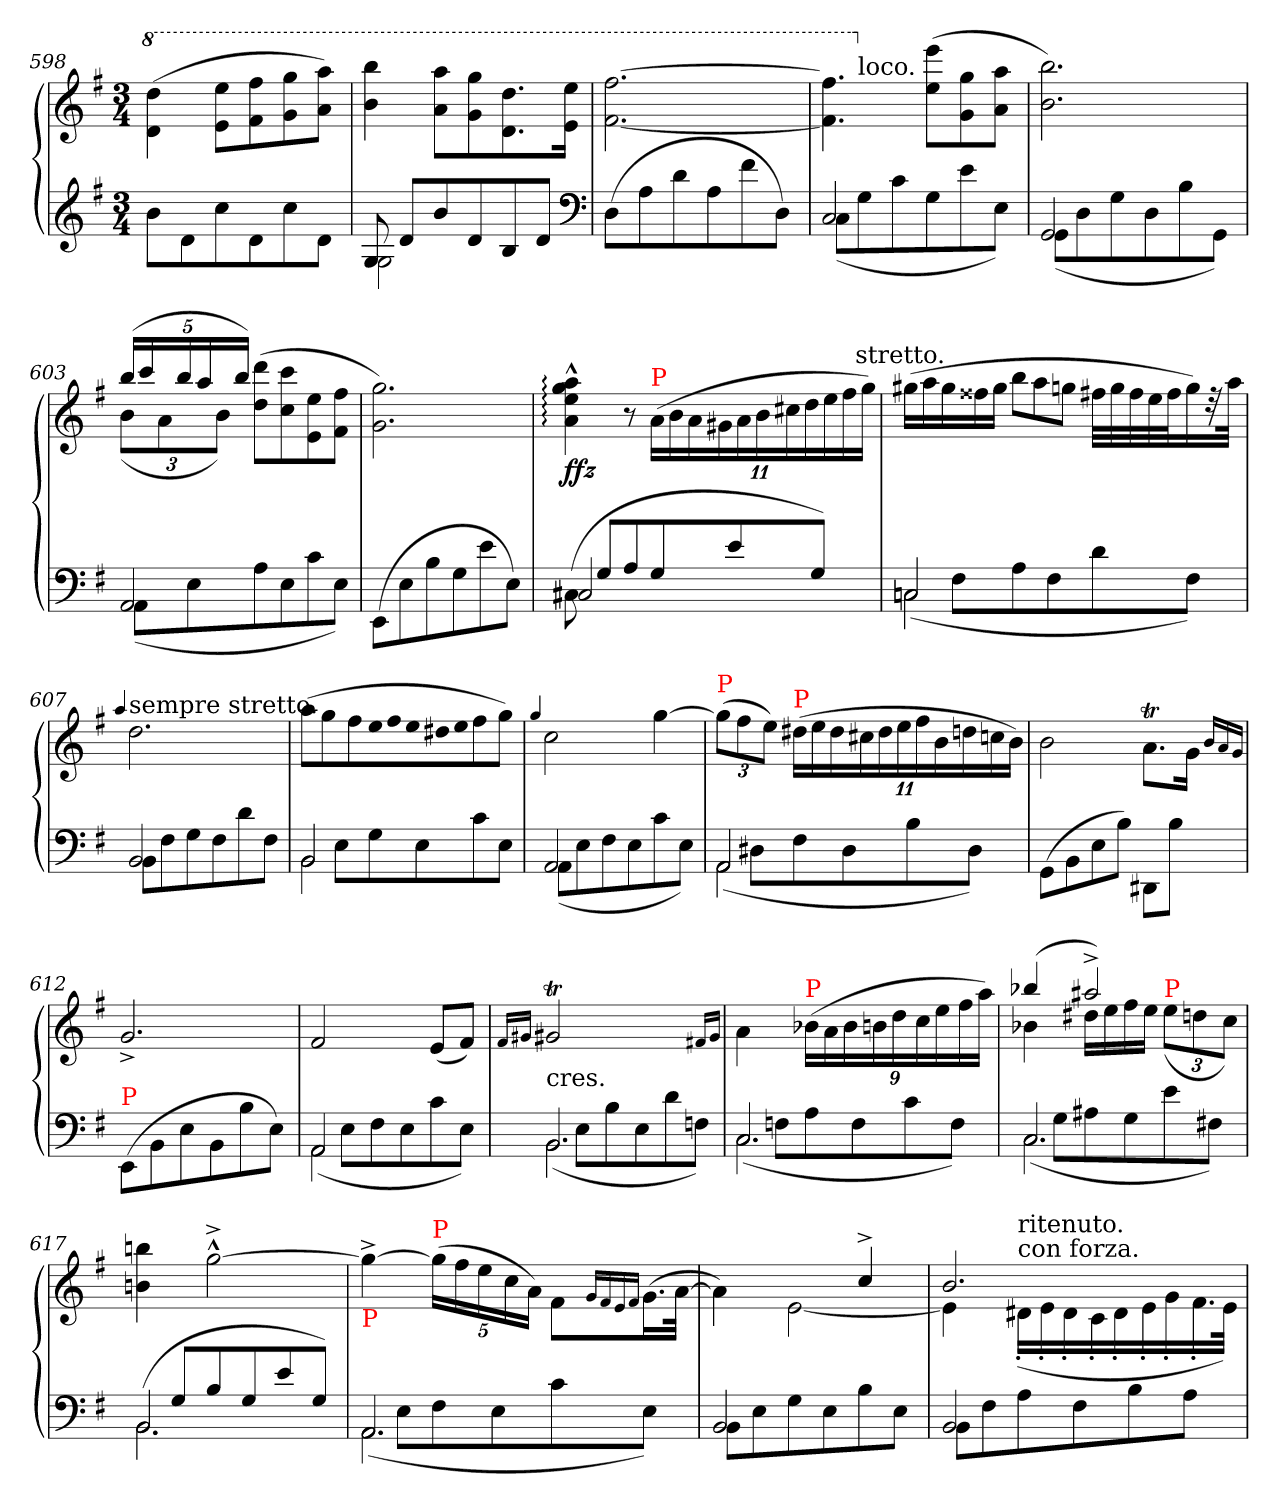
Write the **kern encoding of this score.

**kern	**kern	**dynam
*part1	*part1	*part1
*staff2	*staff1	*staff1/2
*clefG2	*clefG2	*
*k[f#]	*k[f#]	*
*M3/4	*M3/4	*
*	*8va	*
=598	=598	=598
8b\L	(>4ddd\ 4dd\	.
8d	.	.
8cc	8eee 8eeL	.
8d	8fff# 8ff#	.
8cc	8ggg 8gg	.
8dJ	8aaa 8aaJ)	.
=599	=599	=599
!LO:N:vis=2	!	!
*^	*	*
8G	2G	4bbb 4bb	.
8dL	.	.	.
8b	.	8aaa 8aaL	.
8d	.	8ggg 8gg	.
8B	4ryy	8.ddd 8.dd	.
8dJ	.	.	.
.	.	16eee 16eeJk	.
*v	*v	*	*
*clefF4	*	*
=600	=600	=600
(>8DL	[2.fff# [2.ff#	.
8A	.	.
8d	.	.
8A	.	.
8f#	.	.
8DJ)	.	.
=601	=601	=601
*^	*^	*
2C/	(>8C\L	4.fff#] 4.ff#]	8ryy	.
!	!	!	!LO:TX:a:t=loco.	!
.	8G	.	2ryy	.
.	8c	.	.	.
*	*	*X8va	*	*
.	8G	(>8eee 8eeL	.	.
4ryy	8e	8gg 8g	.	.
.	8EJ)	8aa 8aJ	8ryy	.
*	*	*v	*v	*
=602	=602	=602	=602
2GG/	(>8GG\L	2.bb 2.b)	.
.	8D	.	.
.	8G	.	.
.	8D	.	.
4ryy	8B	.	.
.	8GGJ)	.	.
=603	=603	=603	=603
*	*	*Xbrackettup	*
*	*	*^	*
2AA/	(>8AA\L	(>20bbLL	(<12bL	.
.	.	20ccc	.	.
.	.	.	12a	.
.	.	20bb	.	.
.	8E	.	.	.
.	.	20aa	.	.
.	.	.	12bJ)	.
.	.	20bbJJ)	.	.
.	8A	(>8ddd\ 8dd\L	2ryy	.
.	8E	8ccc 8cc	.	.
4ryy	8c	8ee 8e	.	.
.	8EJ)	8ff# 8f#J	.	.
*v	*v	*	*	*
*	*v	*v	*
=604	=604	=604
(>8EEL	2.gg 2.g)	.
8E	.	.
8B	.	.
8G	.	.
8e	.	.
8EJ)	.	.
=605	=605	=605
!LO:N:vis=2	!	!
*^	*	*
(>8C#X\	2C#X/	4aa:^^> 4gg:^^> 4ee:^^> 4a:^^>	ffz
8GL	.	.	.
8A	.	8r	.
!	!	!LO:TX:a:color=red:t=P	!
8G	.	(>88%3aLLL	.
.	.	88%3b	.
.	.	88%3a	.
.	.	88%3g#X	.
8e	4ryy	.	.
.	.	88%3a	.
.	.	88%3b	.
.	.	88%3cc#X	.
.	.	88%3dd	.
8GJ)	.	.	.
.	.	88%3ee	.
.	.	88%3ff#	.
!	!	!LO:TX:a:t=stretto.	!
.	.	88%3ggJJJ)	.
=606	=606	=606	=606
!	!LO:N:vis=2	!	!
*	*	*Xtuplet	*
2Cn/	(>8Cn\	(>20gg#XLL	.
.	.	20aa	.
.	.	20gg#	.
.	8F#L	.	.
.	.	20ff##X	.
.	.	20gg#JJ	.
.	8A	12bbL	.
.	.	12aa	.
.	8F#	.	.
.	.	12ggnJ	.
4ryy	8d	40ff#XLLL	.
.	.	40gg	.
.	.	40ff#	.
.	.	40ee	.
.	.	40ff#J	.
.	8F#J)	16gg)	.
.	.	32rdd	.
.	.	32aaJJk	.
=607	=607	=607	=607
.	.	4qqaa/	.
!	!	!LO:TX:a:t=sempre stretto.	!
2BB/	8BB\L	2.dd	.
.	8F#	.	.
.	8G	.	.
.	8F#	.	.
4ryy	8d	.	.
.	8F#J	.	.
=608	=608	=608	=608
!	!LO:N:vis=2	!	!
2BB/	8BB\	(>12aaL	.
.	.	12gg	.
.	8EL	.	.
.	.	12ff#	.
!	!	!LO:N:vis=32	!
.	8G	20eeLL	.
!	!	!LO:N:vis=32	!
.	.	20ff#	.
!	!	!LO:N:vis=32	!
.	.	20ee	.
.	8E	.	.
!	!	!LO:N:vis=32	!
.	.	20dd#X	.
!	!	!LO:N:vis=32	!
.	.	20eeJJ	.
4ryy	8c	8ff#	.
.	8EJ	8ggJ)	.
=609	=609	=609	=609
.	.	4qqgg/	.
2AA/	(>8AA\L	2cc	.
.	8E	.	.
.	8F#	.	.
.	8E	.	.
4ryy	8c	[4gg	.
.	8EJ)	.	.
=610	=610	=610	=610
!	!LO:N:vis=2	!	!
*	*	*tuplet	*
!	!	!LO:TX:a:color=red:t=P	!
2AA/	(>8AA\	(>12ggL]	.
.	.	12ff#	.
.	8D#XL	.	.
.	.	12eeJ)	.
!	!	!LO:TX:a:color=red:t=P	!
.	8F#	(>22dd#XLL	.
.	.	22ee	.
.	.	22dd#	.
.	8D#	.	.
.	.	22cc#X	.
.	.	22dd#	.
.	.	22ee	.
4ryy	8B	.	.
.	.	22ff#	.
.	.	22b	.
.	.	22ddn	.
.	8D#J)	.	.
.	.	22ccn	.
.	.	22bJJ)	.
*v	*v	*	*
=611	=611	=611
(>8GGL	2b	.
8BB	.	.
8E	.	.
8BJ)	.	.
8DD#X\L	8.aT\L	.
8BJ	.	.
.	16gJk	.
.	16qqb/LL	.
.	16qqa/	.
.	16qqg/JJ	.
=612	=612	=612
!LO:TX:a:color=red:t=P	!	!
(>8EE\L	2.g^<	.
8BB	.	.
8E	.	.
8BB	.	.
8B	.	.
8EJ)	.	.
=613	=613	=613
*^	*	*
!	!LO:N:vis=2	!	!
2AA/	(>8AA\	2f#	.
.	8EL	.	.
.	8F#	.	.
.	8E	.	.
4ryy	8c	(<8eL	.
.	8EJ)	8f#J)	.
=614	=614	=614	=614
.	.	16qqf#/LL	.
.	.	16qqg#X/JJ	.
!	!	!LO:TX:c:t=cres.	!
!	!LO:N:vis=2.	!LO:N:vis=2	!
2.BB/	(>8BB\	2.g#Xt	.
.	8EL	.	.
.	8B	.	.
.	8E	.	.
.	8d	.	.
.	8FnJ)	.	.
.	.	16qqf#X/LL	.
.	.	16qqg#/JJ	.
=615	=615	=615	=615
!	!LO:N:vis=2.	!	!
2.C/	(>8C\	4a\	.
.	8FnL	.	.
!	!	!LO:TX:a:color=red:t=P	!
.	8A	(>18b-XLL	.
.	.	18a	.
.	.	18b-	.
.	8F	.	.
.	.	18bn	.
.	.	18dd	.
.	8c	.	.
.	.	18cc	.
.	.	18ee	.
.	8FJ)	.	.
.	.	18ff#	.
.	.	18aaJJ)	.
=616	=616	=616	=616
!	!LO:N:vis=2.	!	!
*	*	*^	*
2.C/	(>8C\	(>4bb-X	4b-X	.
.	8GL	.	.	.
.	8A#X	2aa#X^>)	16dd#XLL	.
.	.	.	16ee	.
.	8G	.	16ff#	.
.	.	.	16eeJJ	.
!	!	!	!LO:TX:a:color=red:t=P	!
.	8e	.	(>12eeL	.
.	.	.	12ddn	.
.	8F#XJ)	.	.	.
.	.	.	12ccJ)	.
=617	=617	=617	=617	=617
!LO:N:vis=2.	!	!	!	!
*	*	*v	*v	*
(>8BB\	2.BB/	4bbn 4bn	.
8GL	.	.	.
8B	.	[2gg^^>^<	.
8G	.	.	.
8e	.	.	.
8GJ)	.	.	.
=618	=618	=618	=618
!	!	!LO:TX:b:color=red:t=P	!
!	!LO:N:vis=2.	!	!
2.AA/	(>8AA\	4gg^<_	.
.	8EL	.	.
!	!	!LO:TX:a:color=red:t=P	!
.	8F#	(>20ggLL]	.
.	.	20ff#	.
.	.	20ee	.
.	8E	.	.
.	.	20cc	.
.	.	20aJJ)	.
.	8c	8f#\L	.
.	.	16qqg/LL	.
.	.	16qqf#/	.
.	.	16qqe/	.
.	.	16qqf#/JJ	.
.	8EJ)	(>16.gL	.
.	.	[32aJJk	.
=619	=619	=619	=619
*	*	*^	*
2BB/	8BB\L	4a\])	4ryy	.
.	8E	.	.	.
.	8G	4ryy	[2e	.
.	8E	.	.	.
4ryy	8B	4cc^>	.	.
.	8EJ	.	.	.
=620	=620	=620	=620	=620
2BB/	8BB\L	2.b	4e]	.
.	8F#	.	.	.
*	*	*	*Xtuplet	*
!	!	!	!LO:TX:a:t=con forza.	!
!	!	!	!LO:TX:a:t=ritenuto.	!
.	8A	.	(>18d#X'>LL	.
.	.	.	18e'>	.
.	.	.	18d#'>	.
.	8F#	.	.	.
.	.	.	18c'>	.
.	.	.	18d#'>	.
4ryy	8B	.	.	.
.	.	.	18e'>	.
.	.	.	18g'>	.
.	8AJ	.	.	.
.	.	.	18.f#'>	.
.	.	.	36eJJk)	.
*v	*v	*	*	*
*	*v	*v	*
=	=	=
*-	*-	*-
